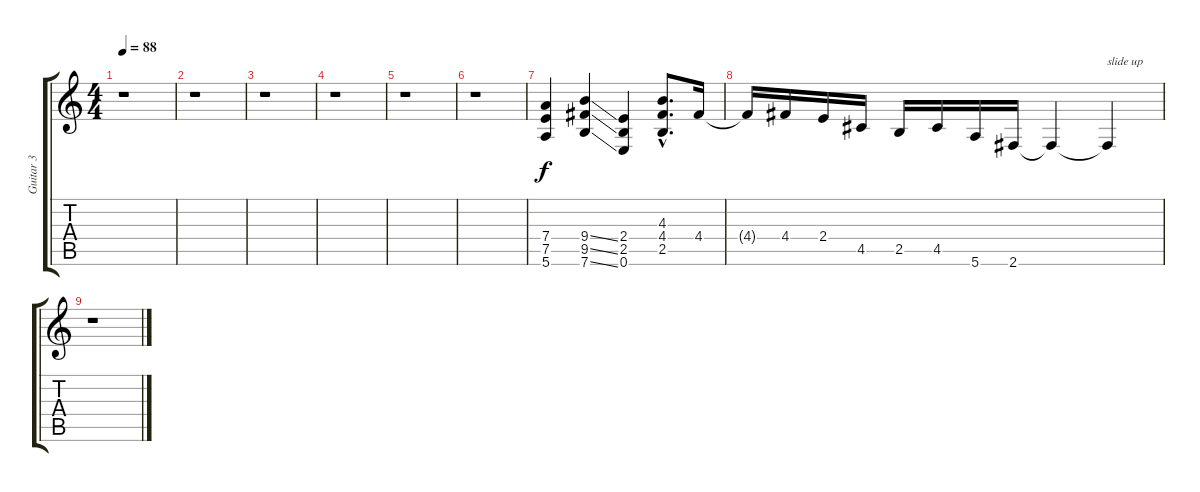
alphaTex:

\track ("Guitar 3" "Guitar 3") {instrument overdrivenguitar}
\staff {score tabs}
\tuning (E4 B3 G3 D3 A2 E2) {hide}
\ts (4 4)
\tempo 88
\clef g2
\ks c
r.1{dy f} |
r.1 |
r.1 |
r.1 |
r.1 |
r.1 |
(7.4 7.5 5.6).4 (9.4{ss} 9.5{ss} 7.6{ss}).4 (2.4 2.5 0.6).4 (4.3{hac} 4.4{hac} 2.5{hac}).8{d} 4.4.16 |
4.4{t}.16 4.4.16 2.4.16 4.5.16 2.5.16 4.5.16 5.6.16 2.6.16 2.6{t}.4 2.6{t}.4{txt "slide up"} |
r.1
